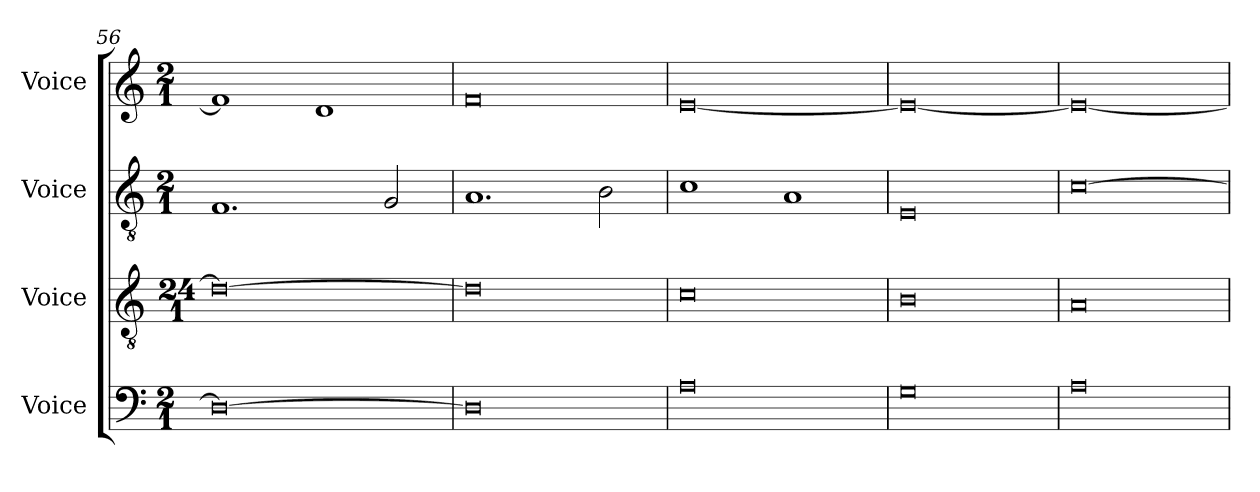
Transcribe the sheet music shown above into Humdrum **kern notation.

**kern	**kern	**kern	**kern
*part4	*part3	*part2	*part1
*staff4	*staff3	*staff2	*staff1
*I"Voice	*I"Voice	*I"Voice	*I"Voice
*I'V	*I'V	*I'V	*I'V
*clefF4	*clefGv2	*clefGv2	*clefG2
*k[]	*k[]	*k[]	*k[]
*M2/1	*M24/1	*M2/1	*M2/1
=56	=56	=56	=56
0D_	0d_	1.F	1f]
.	.	.	1d
.	.	2G/	.
=57	=57	=57	=57
0D]	0d]	1.A	0f
.	.	2B\	.
!!LO:LB:g=z
=58	=58	=58	=58
0A	0c	1c	[0e
.	.	1A	.
=59	=59	=59	=59
0G	0B	0E	0e_
=60	=60	=60	=60
0A	0A	[0c	0e_
=	=	=	=
*-	*-	*-	*-
